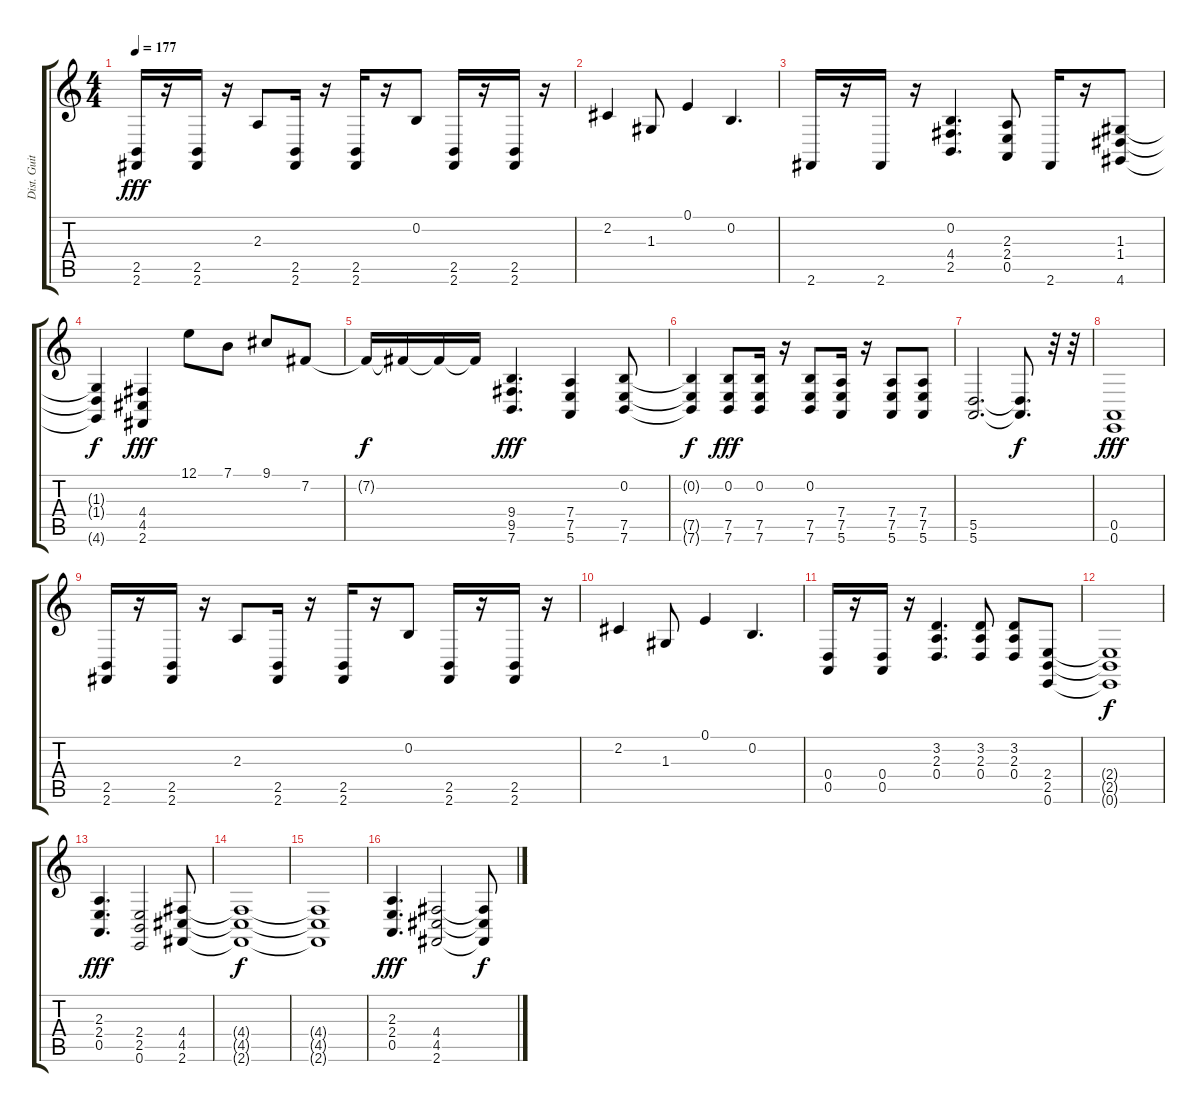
\track ("Dist. Guitar 2" "Dist. Guit") {instrument lead2sawtooth}
\staff {score tabs}
\tuning (E4 B3 G3 D3 A2 E2) {hide}
\ts (4 4)
\tempo 177
\clef g2
\ks c
(2.5 2.6).16{dy fff} r.16 (2.5 2.6).16 r.16 2.3.8 (2.5 2.6).16 r.16 (2.5 2.6).16 r.16 0.2.8 (2.5 2.6).16 r.16 (2.5 2.6).16 r.16 |
2.2.4 1.3.8 0.1.4 0.2.4{d} |
2.6.16 r.16 2.6.16 r.16 (0.2 4.4 2.5).4{d} (2.3 2.4 0.5).8 2.6.16 r.16 (1.3 1.4 4.6).8 |
(1.3{t} 1.4{t} 4.6{t}).4{dy f} (4.4 4.5 2.6).4{dy fff} 12.1.8 7.1.8 9.1.8 7.2.8 |
7.2{t}.16{dy f} 7.2{t}.16 7.2{t}.16 7.2{t}.16 (9.4 9.5 7.6).4{d dy fff} (7.4 7.5 5.6).4 (0.2 7.5 7.6).8 |
(0.2{t} 7.5{t} 7.6{t}).4{dy f} (0.2 7.5 7.6).8{dy fff} (0.2 7.5 7.6).16 r.16 (0.2 7.5 7.6).8 (7.4 7.5 5.6).16 r.16 (7.4 7.5 5.6).8 (7.4 7.5 5.6).8 |
(5.5 5.6).2{d} (5.5{t} 5.6{t}).8{d dy f} r.32 r.32 |
(0.5 0.6).1{dy fff} |
(2.5 2.6).16 r.16 (2.5 2.6).16 r.16 2.3.8 (2.5 2.6).16 r.16 (2.5 2.6).16 r.16 0.2.8 (2.5 2.6).16 r.16 (2.5 2.6).16 r.16 |
2.2.4 1.3.8 0.1.4 0.2.4{d} |
(0.4 0.5).16 r.16 (0.4 0.5).16 r.16 (3.2 2.3 0.4).4{d} (3.2 2.3 0.4).8 (3.2 2.3 0.4).8 (2.4 2.5 0.6).8 |
(2.4{t} 2.5{t} 0.6{t}).1{dy f} |
(2.3 2.4 0.5).4{d dy fff} (2.4 2.5 0.6).2 (4.4 4.5 2.6).8 |
(4.4{t} 4.5{t} 2.6{t}).1{dy f} |
(4.4{t} 4.5{t} 2.6{t}).1 |
(2.3 2.4 0.5).4{d dy fff} (4.4 4.5 2.6).2 (4.4{t} 4.5{t} 2.6{t}).8{dy f}
